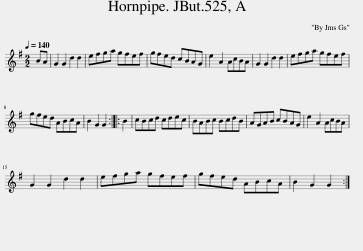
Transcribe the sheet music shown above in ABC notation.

X:1
L:1/8
Q:1/4=140
M:2/2
I:linebreak $
K:G
V:1 treble
V:1
 BA | G2 G2 d2 d2 | efga gfef | gfed cBAG | e2 A2 AcBA | %5
 G2 G2 d2 d2 | efga gfef |$ gfed ABcA | B2 G2 G2 :: B2 | %10
 cBcd cdec | BABc BcdB | AGAB cBAG | e2 A2 AcBA |$ G2 G2 d2 d2 | %15
 efga gfef | gfed ABcA | B2 G2 G2 :| %18
